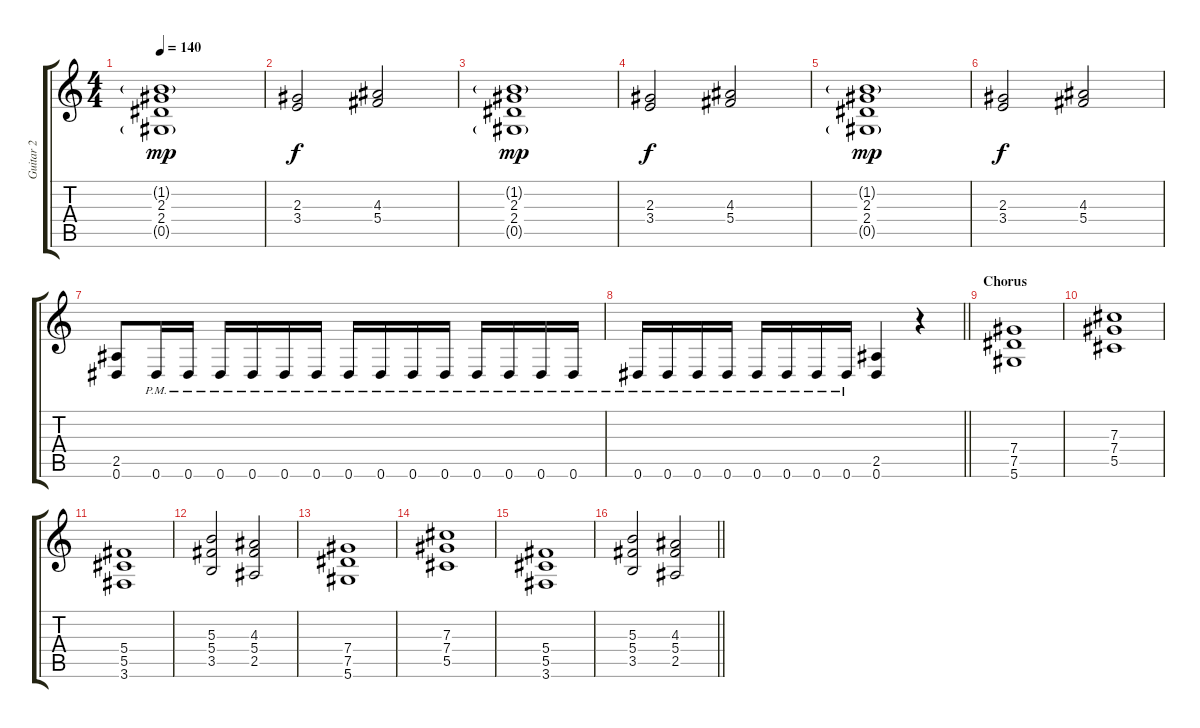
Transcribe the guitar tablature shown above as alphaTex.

\track ("Guitar 2" "Guitar 2") {instrument overdrivenguitar}
\staff {score tabs}
\tuning (Eb4 Bb3 Gb3 Db3 Ab2 Eb2) {hide}
\ts (4 4)
\tempo 140
\clef g2
\ks c
(1.2{g} 2.3 2.4 0.5{g}).1{dy mp} |
(2.3 3.4).2{dy f} (4.3 5.4).2 |
(1.2{g} 2.3 2.4 0.5{g}).1{dy mp} |
(2.3 3.4).2{dy f} (4.3 5.4).2 |
(1.2{g} 2.3 2.4 0.5{g}).1{dy mp} |
(2.3 3.4).2{dy f} (4.3 5.4).2 |
(2.5 0.6).8 0.6{pm}.16 0.6{pm}.16 0.6{pm}.16 0.6{pm}.16 0.6{pm}.16 0.6{pm}.16 0.6{pm}.16 0.6{pm}.16 0.6{pm}.16 0.6{pm}.16 0.6{pm}.16 0.6{pm}.16 0.6{pm}.16 0.6{pm}.16 |
\barLineRight lightlight
0.6{pm}.16 0.6{pm}.16 0.6{pm}.16 0.6{pm}.16 0.6{pm}.16 0.6{pm}.16 0.6{pm}.16 0.6{pm}.16 (2.5 0.6).4 r.4 |
\section ("" "Chorus")
(7.4 7.5 5.6).1 |
(7.3 7.4 5.5).1 |
(5.4 5.5 3.6).1 |
(5.3 5.4 3.5).2 (4.3 5.4 2.5).2 |
(7.4 7.5 5.6).1 |
(7.3 7.4 5.5).1 |
(5.4 5.5 3.6).1 |
\barLineRight lightlight
(5.3 5.4 3.5).2 (4.3 5.4 2.5).2
